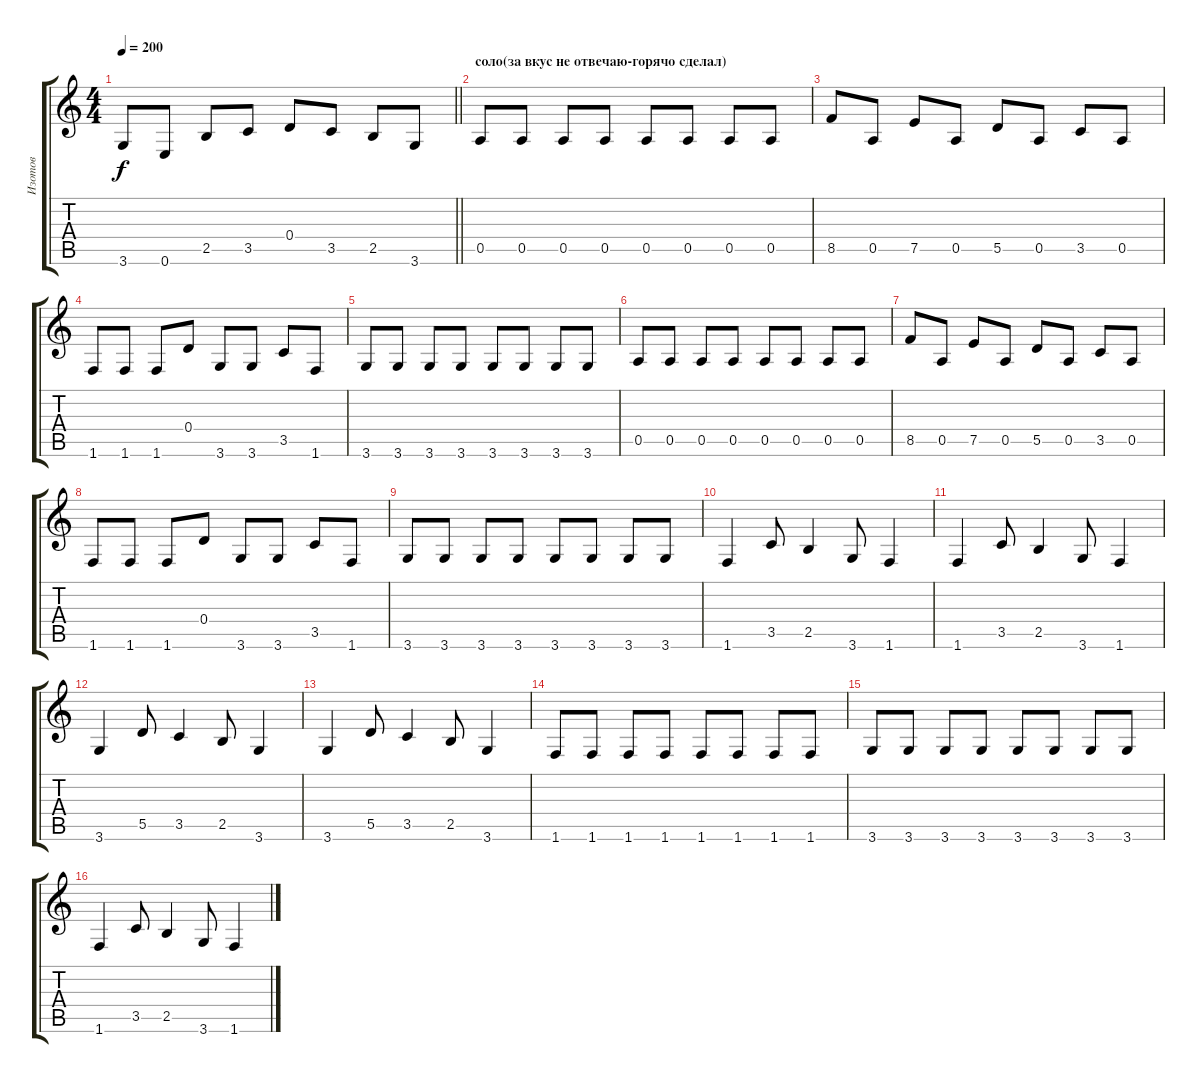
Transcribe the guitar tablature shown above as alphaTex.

\track ("Изотов" "Изотов") {instrument electricbasspick}
\staff {score tabs}
\tuning (E4 B3 G3 D3 A2 E2) {hide}
\ts (4 4)
\tempo 200
\clef g2
\barLineRight lightlight
\ks c
3.6.8{dy f} 0.6.8 2.5.8 3.5.8 0.4.8 3.5.8 2.5.8 3.6.8 |
\section ("" "соло(за вкус не отвечаю-горячо сделал)")
0.5.8 0.5.8 0.5.8 0.5.8 0.5.8 0.5.8 0.5.8 0.5.8 |
8.5.8 0.5.8 7.5.8 0.5.8 5.5.8 0.5.8 3.5.8 0.5.8 |
1.6.8 1.6.8 1.6.8 0.4.8 3.6.8 3.6.8 3.5.8 1.6.8 |
3.6.8 3.6.8 3.6.8 3.6.8 3.6.8 3.6.8 3.6.8 3.6.8 |
0.5.8 0.5.8 0.5.8 0.5.8 0.5.8 0.5.8 0.5.8 0.5.8 |
8.5.8 0.5.8 7.5.8 0.5.8 5.5.8 0.5.8 3.5.8 0.5.8 |
1.6.8 1.6.8 1.6.8 0.4.8 3.6.8 3.6.8 3.5.8 1.6.8 |
3.6.8 3.6.8 3.6.8 3.6.8 3.6.8 3.6.8 3.6.8 3.6.8 |
1.6.4 3.5.8 2.5.4 3.6.8 1.6.4 |
1.6.4 3.5.8 2.5.4 3.6.8 1.6.4 |
3.6.4 5.5.8 3.5.4 2.5.8 3.6.4 |
3.6.4 5.5.8 3.5.4 2.5.8 3.6.4 |
1.6.8 1.6.8 1.6.8 1.6.8 1.6.8 1.6.8 1.6.8 1.6.8 |
3.6.8 3.6.8 3.6.8 3.6.8 3.6.8 3.6.8 3.6.8 3.6.8 |
1.6.4 3.5.8 2.5.4 3.6.8 1.6.4
